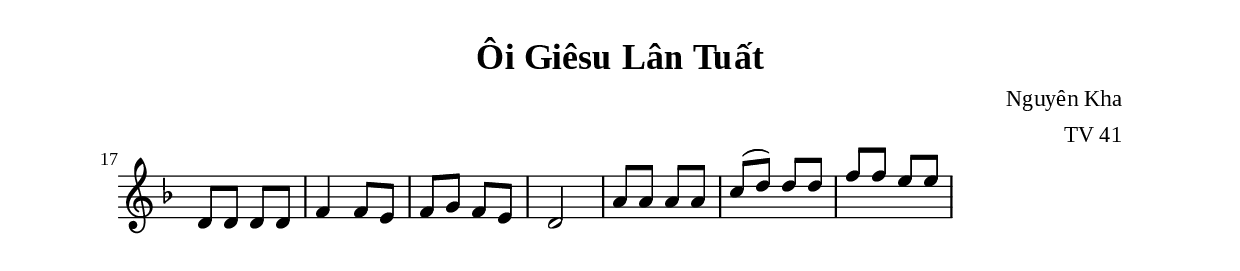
%%%%%%%%%%%%%%%%%%%%%%%%%%%%%
% Nội dung tài liệu
% 1. Cài đặt chung
% 2. Nhạc phiên khúc
% 3. Nhạc điệp khúc
% 4. Lời phiên khúc
% 5. Lời điệp khúc
% 6. Bố trí
%%%%%%%%%%%%%%%%%%%%%%%%%%%%%

%%%%%%%%%%%%%%%%%%%%%%%%%%%%%
% 1. Cài đặt chung
%%%%%%%%%%%%%%%%%%%%%%%%%%%%%
\version "2.18.2"
\include "english.ly"

\header {
  title = "Ôi Giêsu Lân Tuất"
  composer = "Nguyên Kha"
  arranger = "TV 41"
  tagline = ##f
}

global = {
  \key d \minor
  \time 2/4
}

\paper {
  #(set-paper-size "a4")
  top-margin = 15\mm
  bottom-margin = 15\mm
  left-margin = 20\mm
  right-margin = 20\mm
  indent = #0
  #(define fonts
	 (make-pango-font-tree "Liberation Serif"
	 		       "Liberation Serif"
			       "Liberation Serif"
			       (/ 20 20)))
}

printItalic = \with {
  \override LyricText.font-shape = #'italic
}


%%%%%%%%%%%%%%%%%%%%%%%%%%%%%
% 2. Nhạc điệp khúc
%%%%%%%%%%%%%%%%%%%%%%%%%%%%%
sopChorus = \relative c' {
  d8 d d d |
  f4 f8 e |
  f g f e |
  d2 |
  a'8 a a a |
  c (d) d d |
  f f e e |
  
}

bassChorus = \relative c'' {
  \override NoteHead.font-size = #-2
  \bar "" \set Score.currentBarNumber = #17
  
}

%%%%%%%%%%%%%%%%%%%%%%%%%%%%%
% 3. Nhạc phiên khúc
%%%%%%%%%%%%%%%%%%%%%%%%%%%%%
verseMusic = \relative c'' {
  
}


%%%%%%%%%%%%%%%%%%%%%%%%%%%%%
% . Lời điệp khúc
%%%%%%%%%%%%%%%%%%%%%%%%%%%%%
choruslyric = \lyricmode {
  \set stanza = #"ĐK."
  Ôi Giêsu lân tuất boa giờ con thấy Vua muôn đời.
  Ôi Giêsu lân tuất con mong ước Thanh Nhan Chúa Trời!
  Chúa ơi con hằng trông mong như nai kia tìm suối!
  Tâm hồn con khát mong gặp Chúa, Vua Tình Yêu.
}

%%%%%%%%%%%%%%%%%%%%%%%%%%%%%
% 5. Lời phiên khúc
%%%%%%%%%%%%%%%%%%%%%%%%%%%%%
verseOne = \lyricmode {
  \set stanza = #"1."
  Nhớ xưa giữa muôn người con ca ngợi Chúa Chí Tôn
  tiến về nới Thánh cung với muôn tiếng reo mừng.
  Nhớ xưa giữ muôn người con ca ngợi Chúa Chí Tôn
  lòng hoan hỉ reo vui chúc tụng Thánh Danh Ngài.
}

verseTwo= \lyricmode {
  \set stanza = #"2."
  Hãy thương chiếu ánh quang minh soi vào chốn tối tăm,
  Xin dủ thương dẫn con tới Thiên Quốc huy hoàng.
  Hãy thương chiếu ánh quang minh soi vào chốn tối tăm,
  làm vui thỏa tâm can héo hon đã bao lần.
}


%%%%%%%%%%%%%%%%%%%%%%%%%%%%%
% 6. Bố trí
%%%%%%%%%%%%%%%%%%%%%%%%%%%%%
\score {
  \new ChoirStaff <<
    \new Staff = chorus <<
      \new Voice = "sopranos" {
        \voiceOne \global \stemUp \sopChorus
      }
      \new Voice = "basses" {
        \voiceTwo \global \stemDown \bassChorus
      }
    >>
    \new Lyrics \lyricsto basses \choruslyric
  >>
  \layout {
    \context {
      \Lyrics
      \override VerticalAxisGroup.staff-affinity = ##f
      \override VerticalAxisGroup.staff-staff-spacing =
        #'((basic-distance . 0)
	   (minimum-distance . 1)
	   (padding . 1))
    }
    \context {
      \Staff
      \remove "Time_signature_engraver"
      \override VerticalAxisGroup.staff-staff-spacing =
        #'((basic-distance . 0)
	   (minimum-distance . 1)
	   (padding . 1))
    }
  }
}

\score {
  \new ChoirStaff <<
    \new Staff = verses <<
      \new Voice = "verse" {
        \global \stemNeutral \verseMusic
      }
    >>
    \new Lyrics \lyricsto verse \verseOne
    \new Lyrics \printItalic \lyricsto verse \verseTwo
  >>
  \layout {
    \context {
      \Lyrics
      \override VerticalAxisGroup.staff-affinity = ##f
      \override VerticalAxisGroup.staff-staff-spacing =
        #'((basic-distance . 0)
     (minimum-distance . 1)
     (padding . 1))
    }
    \context {
      \Staff
      \override VerticalAxisGroup.staff-staff-spacing =
        #'((basic-distance . 0)
     (minimum-distance . 1)
     (padding . 1))
    }
  }
}

